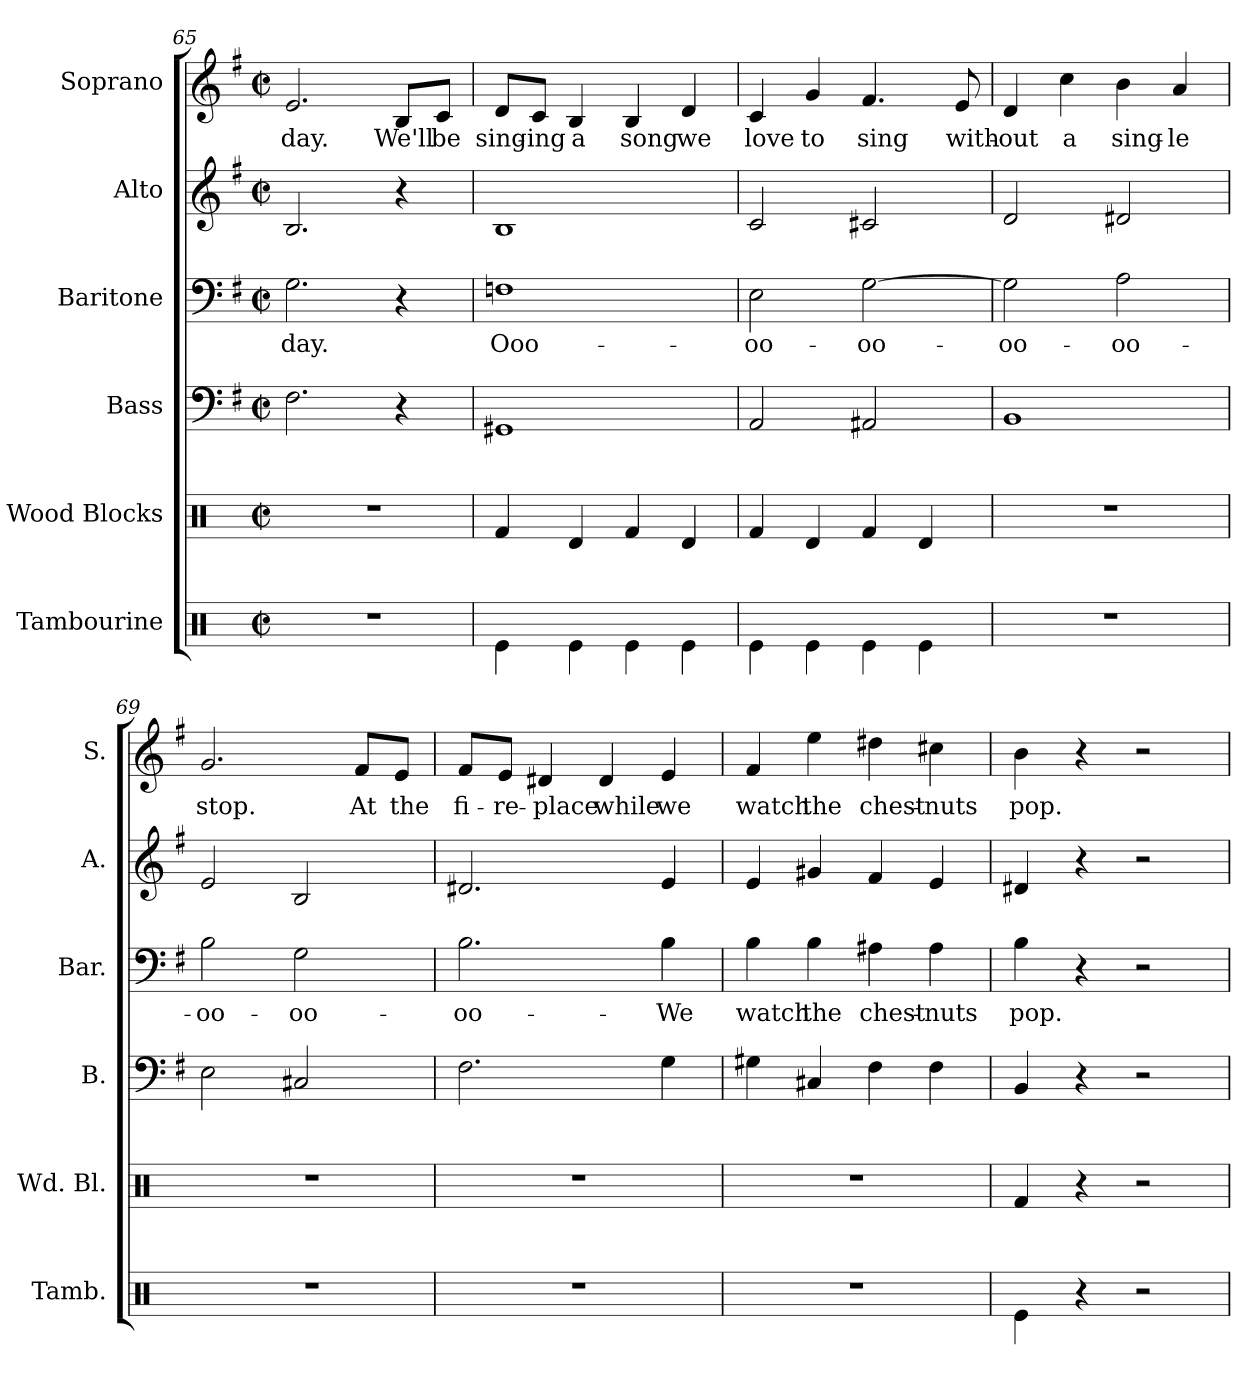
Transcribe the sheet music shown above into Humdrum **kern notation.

**kern	**kern	**kern	**kern	**text	**kern	**kern	**text
*part6	*part5	*part4	*part3	*part3	*part2	*part1	*part1
*staff6	*staff5	*staff4	*staff3	*staff3	*staff2	*staff1	*staff1
*I"Tambourine	*I"Wood Blocks	*I"Bass	*I"Baritone	*	*I"Alto	*I"Soprano	*
*I'Tamb.	*I'Wd. Bl.	*I'B.	*I'Bar.	*	*I'A.	*I'S.	*
*clefX	*clefX	*clefF4	*clefF4	*	*clefG2	*clefG2	*
*k[]	*k[]	*k[f#]	*k[f#]	*	*k[f#]	*k[f#]	*
*M2/2	*M2/2	*M2/2	*M2/2	*	*M2/2	*M2/2	*
*met(c|)	*met(c|)	*met(c|)	*met(c|)	*	*met(c|)	*met(c|)	*
=65	=65	=65	=65	=65	=65	=65	=65
!	!	!	!	!LO:LY:b	!	!	!LO:LY:b
1r	1r	2.F#\	2.G\	day.	2.B/	2.e/	day.
!	!	!	!	!	!	!	!LO:LY:b
.	.	4r	4r	.	4r	8B/L	We'll
!	!	!	!	!	!	!	!LO:LY:b
.	.	.	.	.	.	8c/J	be
=66	=66	=66	=66	=66	=66	=66	=66
!	!	!	!	!LO:LY:b	!	!	!LO:LY:b
4Re\	4Rf/	1GG#X	1Fn	Ooo-	1B	8d/L	sing-
!	!	!	!	!	!	!	!LO:LY:b
.	.	.	.	.	.	8c/J	-ing
!	!	!	!	!	!	!	!LO:LY:b
4Re\	4Rd/	.	.	.	.	4B/	a
!	!	!	!	!	!	!	!LO:LY:b
4Re\	4Rf/	.	.	.	.	4B/	song
!	!	!	!	!	!	!	!LO:LY:b
4Re\	4Rd/	.	.	.	.	4d/	we
!!LO:LB:g=z
=67	=67	=67	=67	=67	=67	=67	=67
!	!	!	!	!LO:LY:b	!	!	!LO:LY:b
4Re\	4Rf/	2AA/	2E\	-oo-	2c/	4c/	love
!	!	!	!	!	!	!	!LO:LY:b
4Re\	4Rd/	.	.	.	.	4g/	to
!	!	!	!	!LO:LY:b	!	!	!LO:LY:b
4Re\	4Rf/	2AA#X/	[2G\	-oo-	2c#X/	4.f#/	sing
4Re\	4Rd/	.	.	.	.	.	.
!	!	!	!	!	!	!	!LO:LY:b
.	.	.	.	.	.	8e/	with-
=68	=68	=68	=68	=68	=68	=68	=68
!	!	!	!	!LO:LY:b	!	!	!LO:LY:b
1r	1r	1BB	2G\]	-oo-	2d/	4d/	-out
!	!	!	!	!	!	!	!LO:LY:b
.	.	.	.	.	.	4cc\	a
!	!	!	!	!LO:LY:b	!	!	!LO:LY:b
.	.	.	2A\	-oo-	2d#X/	4b\	sing-
!	!	!	!	!	!	!	!LO:LY:b
.	.	.	.	.	.	4a/	-le
=69	=69	=69	=69	=69	=69	=69	=69
!	!	!	!	!LO:LY:b	!	!	!LO:LY:b
1r	1r	2E\	2B\	-oo-	2e/	2.g/	stop.
!	!	!	!	!LO:LY:b	!	!	!
.	.	2C#X/	2G\	-oo-	2B/	.	.
!	!	!	!	!	!	!	!LO:LY:b
.	.	.	.	.	.	8f#/L	At
!	!	!	!	!	!	!	!LO:LY:b
.	.	.	.	.	.	8e/J	the
=70	=70	=70	=70	=70	=70	=70	=70
!	!	!	!	!LO:LY:b	!	!	!LO:LY:b
1r	1r	2.F#\	2.B\	-oo-	2.d#X/	8f#/L	fi-
!	!	!	!	!	!	!	!LO:LY:b
.	.	.	.	.	.	8e/J	-re-
!	!	!	!	!	!	!	!LO:LY:b
.	.	.	.	.	.	4d#X/	-place
!	!	!	!	!	!	!	!LO:LY:b
.	.	.	.	.	.	4d#/	while
!	!	!	!	!LO:LY:b	!	!	!LO:LY:b
.	.	4G\	4B\	-We	4e/	4e/	we
=71	=71	=71	=71	=71	=71	=71	=71
!	!	!	!	!LO:LY:b	!	!	!LO:LY:b
1r	1r	4G#X\	4B\	watch	4e/	4f#/	watch
!	!	!	!	!LO:LY:b	!	!	!LO:LY:b
.	.	4C#X/	4B\	the	4g#X/	4ee\	the
!	!	!	!	!LO:LY:b	!	!	!LO:LY:b
.	.	4F#\	4A#X\	chest-	4f#/	4dd#X\	chest-
!	!	!	!	!LO:LY:b	!	!	!LO:LY:b
.	.	4F#\	4A#\	-nuts	4e/	4cc#X\	-nuts
!!LO:PB:g=z
=72	=72	=72	=72	=72	=72	=72	=72
!	!	!	!	!LO:LY:b	!	!	!LO:LY:b
4Re\	4Rf/	4BB/	4B\	pop.	4d#X/	4b\	pop.
4r	4r	4r	4r	.	4r	4r	.
2r	2r	2r	2r	.	2r	2r	.
=	=	=	=	=	=	=	=
*-	*-	*-	*-	*-	*-	*-	*-
